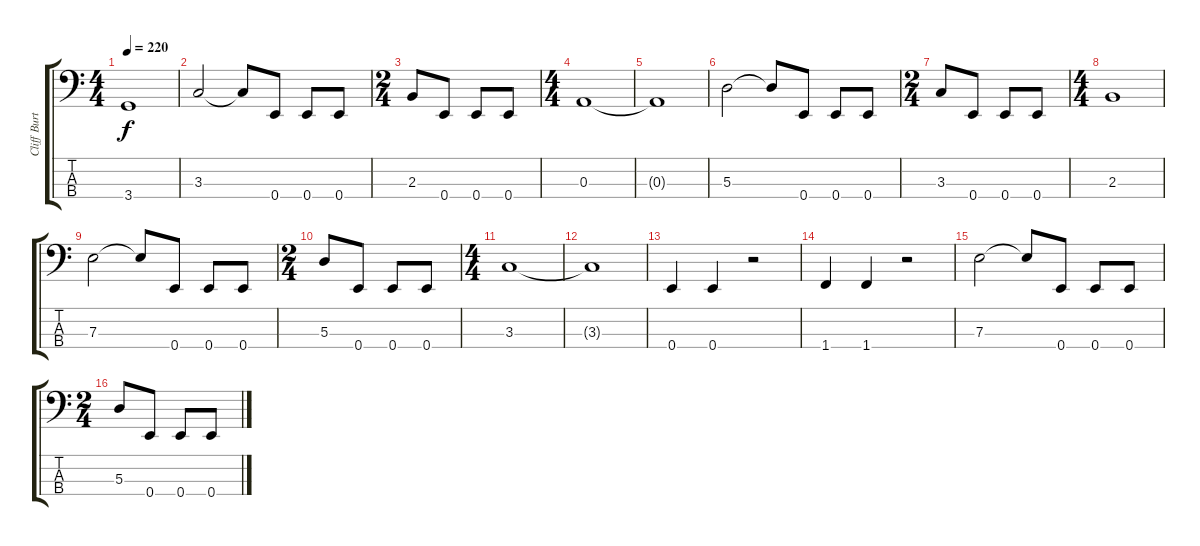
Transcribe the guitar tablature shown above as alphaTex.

\track ("Cliff Burtom (Bassguitar)" "Cliff Burt") {instrument electricbassfinger}
\staff {score tabs}
\tuning (G2 D2 A1 E1) {hide}
\ts (4 4)
\tempo 220
\clef f4
\ks c
3.4{t}.1{dy f} |
3.3.2 3.3{t}.8 0.4.8 0.4.8 0.4.8 |
\ts (2 4)
2.3.8 0.4.8 0.4.8 0.4.8 |
\ts (4 4)
0.3.1 |
0.3{t}.1 |
5.3.2 5.3{t}.8 0.4.8 0.4.8 0.4.8 |
\ts (2 4)
3.3.8 0.4.8 0.4.8 0.4.8 |
\ts (4 4)
2.3.1 |
7.3.2 7.3{t}.8 0.4.8 0.4.8 0.4.8 |
\ts (2 4)
5.3.8 0.4.8 0.4.8 0.4.8 |
\ts (4 4)
3.3.1 |
3.3{t}.1 |
0.4.4 0.4.4 r.2 |
1.4.4 1.4.4 r.2 |
7.3.2 7.3{t}.8 0.4.8 0.4.8 0.4.8 |
\ts (2 4)
5.3.8 0.4.8 0.4.8 0.4.8
